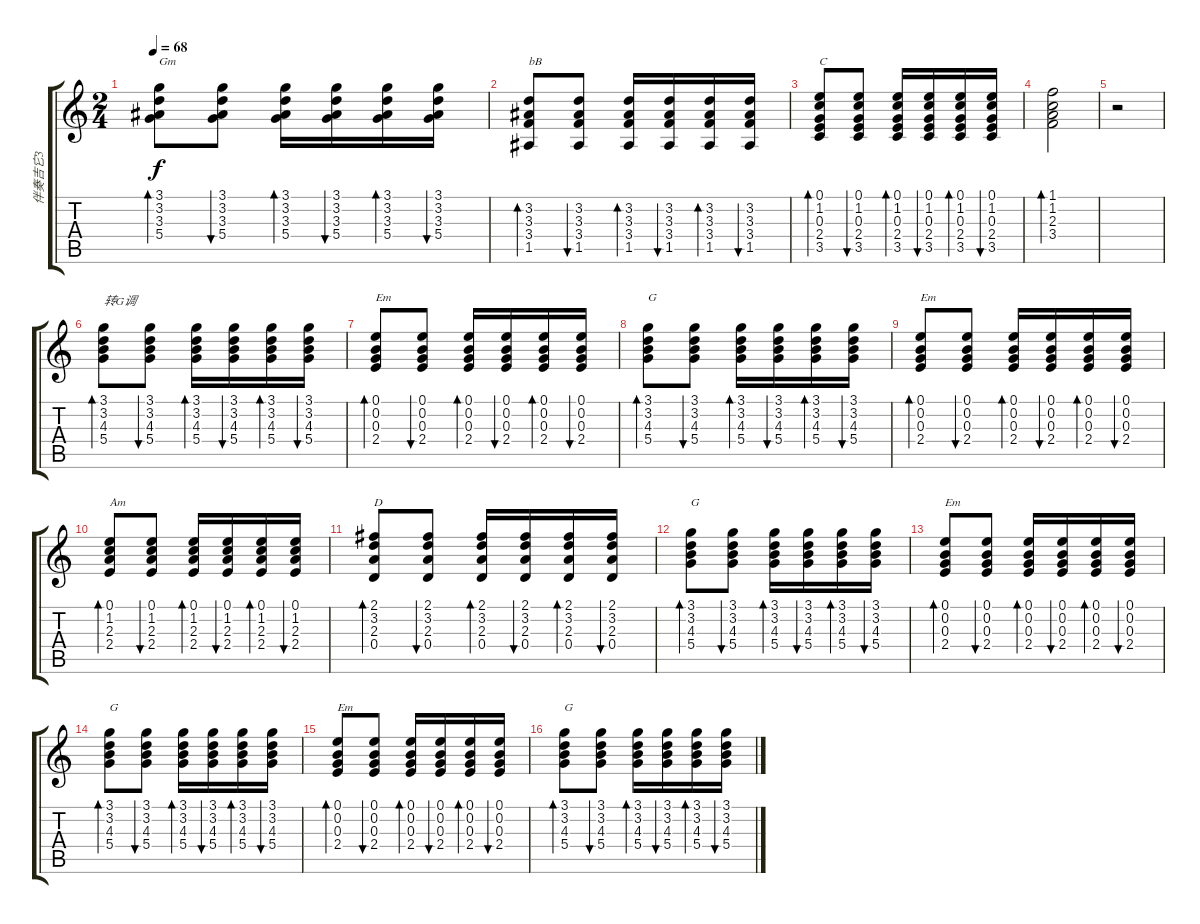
\track ("伴奏吉它3" "伴奏吉它3") {instrument acousticguitarsteel}
\staff {score tabs}
\tuning (E4 B3 G3 D3 A2 E2) {hide}
\ts (2 4)
\tempo 68
\clef g2
\ks c
(3.1 3.2 3.3 5.4).8{bd 60 txt "Gm" dy f} (3.1 3.2 3.3 5.4).8{bu 60} (3.1 3.2 3.3 5.4).16{bd 60} (3.1 3.2 3.3 5.4).16{bu 60} (3.1 3.2 3.3 5.4).16{bd 60} (3.1 3.2 3.3 5.4).16{bu 60} |
(3.2 3.3 3.4 1.5).8{bd 60 txt "bB"} (3.2 3.3 3.4 1.5).8{bu 60} (3.2 3.3 3.4 1.5).16{bd 60} (3.2 3.3 3.4 1.5).16{bu 60} (3.2 3.3 3.4 1.5).16{bd 60} (3.2 3.3 3.4 1.5).16{bu 60} |
(0.1 1.2 0.3 2.4 3.5).8{bd 60 txt "C"} (0.1 1.2 0.3 2.4 3.5).8{bu 60} (0.1 1.2 0.3 2.4 3.5).16{bd 60} (0.1 1.2 0.3 2.4 3.5).16{bu 60} (0.1 1.2 0.3 2.4 3.5).16{bd 60} (0.1 1.2 0.3 2.4 3.5).16{bu 60} |
(1.1 1.2 2.3 3.4).2{bd 240} |
r.2 |
(3.1 3.2 4.3 5.4).8{bd 60 txt "转G调"} (3.1 3.2 4.3 5.4).8{bu 60} (3.1 3.2 4.3 5.4).16{bd 60} (3.1 3.2 4.3 5.4).16{bu 60} (3.1 3.2 4.3 5.4).16{bd 60} (3.1 3.2 4.3 5.4).16{bu 60} |
(0.1 0.2 0.3 2.4).8{bd 30 txt "Em"} (0.1 0.2 0.3 2.4).8{bu 30} (0.1 0.2 0.3 2.4).16{bd 30} (0.1 0.2 0.3 2.4).16{bu 30} (0.1 0.2 0.3 2.4).16{bd 30} (0.1 0.2 0.3 2.4).16{bu 30} |
(3.1 3.2 4.3 5.4).8{bd 60 txt "G"} (3.1 3.2 4.3 5.4).8{bu 60} (3.1 3.2 4.3 5.4).16{bd 60} (3.1 3.2 4.3 5.4).16{bu 60} (3.1 3.2 4.3 5.4).16{bd 60} (3.1 3.2 4.3 5.4).16{bu 60} |
(0.1 0.2 0.3 2.4).8{bd 30 txt "Em"} (0.1 0.2 0.3 2.4).8{bu 30} (0.1 0.2 0.3 2.4).16{bd 30} (0.1 0.2 0.3 2.4).16{bu 30} (0.1 0.2 0.3 2.4).16{bd 30} (0.1 0.2 0.3 2.4).16{bu 30} |
(0.1 1.2 2.3 2.4).8{bd 30 txt "Am"} (0.1 1.2 2.3 2.4).8{bu 30} (0.1 1.2 2.3 2.4).16{bd 30} (0.1 1.2 2.3 2.4).16{bu 30} (0.1 1.2 2.3 2.4).16{bd 30} (0.1 1.2 2.3 2.4).16{bu 30} |
(2.1 3.2 2.3 0.4).8{bd 30 txt "D"} (2.1 3.2 2.3 0.4).8{bu 30} (2.1 3.2 2.3 0.4).16{bd 30} (2.1 3.2 2.3 0.4).16{bu 30} (2.1 3.2 2.3 0.4).16{bd 30} (2.1 3.2 2.3 0.4).16{bu 30} |
(3.1 3.2 4.3 5.4).8{bd 60 txt "G"} (3.1 3.2 4.3 5.4).8{bu 60} (3.1 3.2 4.3 5.4).16{bd 60} (3.1 3.2 4.3 5.4).16{bu 60} (3.1 3.2 4.3 5.4).16{bd 60} (3.1 3.2 4.3 5.4).16{bu 60} |
(0.1 0.2 0.3 2.4).8{bd 30 txt "Em"} (0.1 0.2 0.3 2.4).8{bu 30} (0.1 0.2 0.3 2.4).16{bd 30} (0.1 0.2 0.3 2.4).16{bu 30} (0.1 0.2 0.3 2.4).16{bd 30} (0.1 0.2 0.3 2.4).16{bu 30} |
(3.1 3.2 4.3 5.4).8{bd 60 txt "G"} (3.1 3.2 4.3 5.4).8{bu 60} (3.1 3.2 4.3 5.4).16{bd 60} (3.1 3.2 4.3 5.4).16{bu 60} (3.1 3.2 4.3 5.4).16{bd 60} (3.1 3.2 4.3 5.4).16{bu 60} |
(0.1 0.2 0.3 2.4).8{bd 30 txt "Em"} (0.1 0.2 0.3 2.4).8{bu 30} (0.1 0.2 0.3 2.4).16{bd 30} (0.1 0.2 0.3 2.4).16{bu 30} (0.1 0.2 0.3 2.4).16{bd 30} (0.1 0.2 0.3 2.4).16{bu 30} |
(3.1 3.2 4.3 5.4).8{bd 60 txt "G"} (3.1 3.2 4.3 5.4).8{bu 60} (3.1 3.2 4.3 5.4).16{bd 60} (3.1 3.2 4.3 5.4).16{bu 60} (3.1 3.2 4.3 5.4).16{bd 60} (3.1 3.2 4.3 5.4).16{bu 60}
